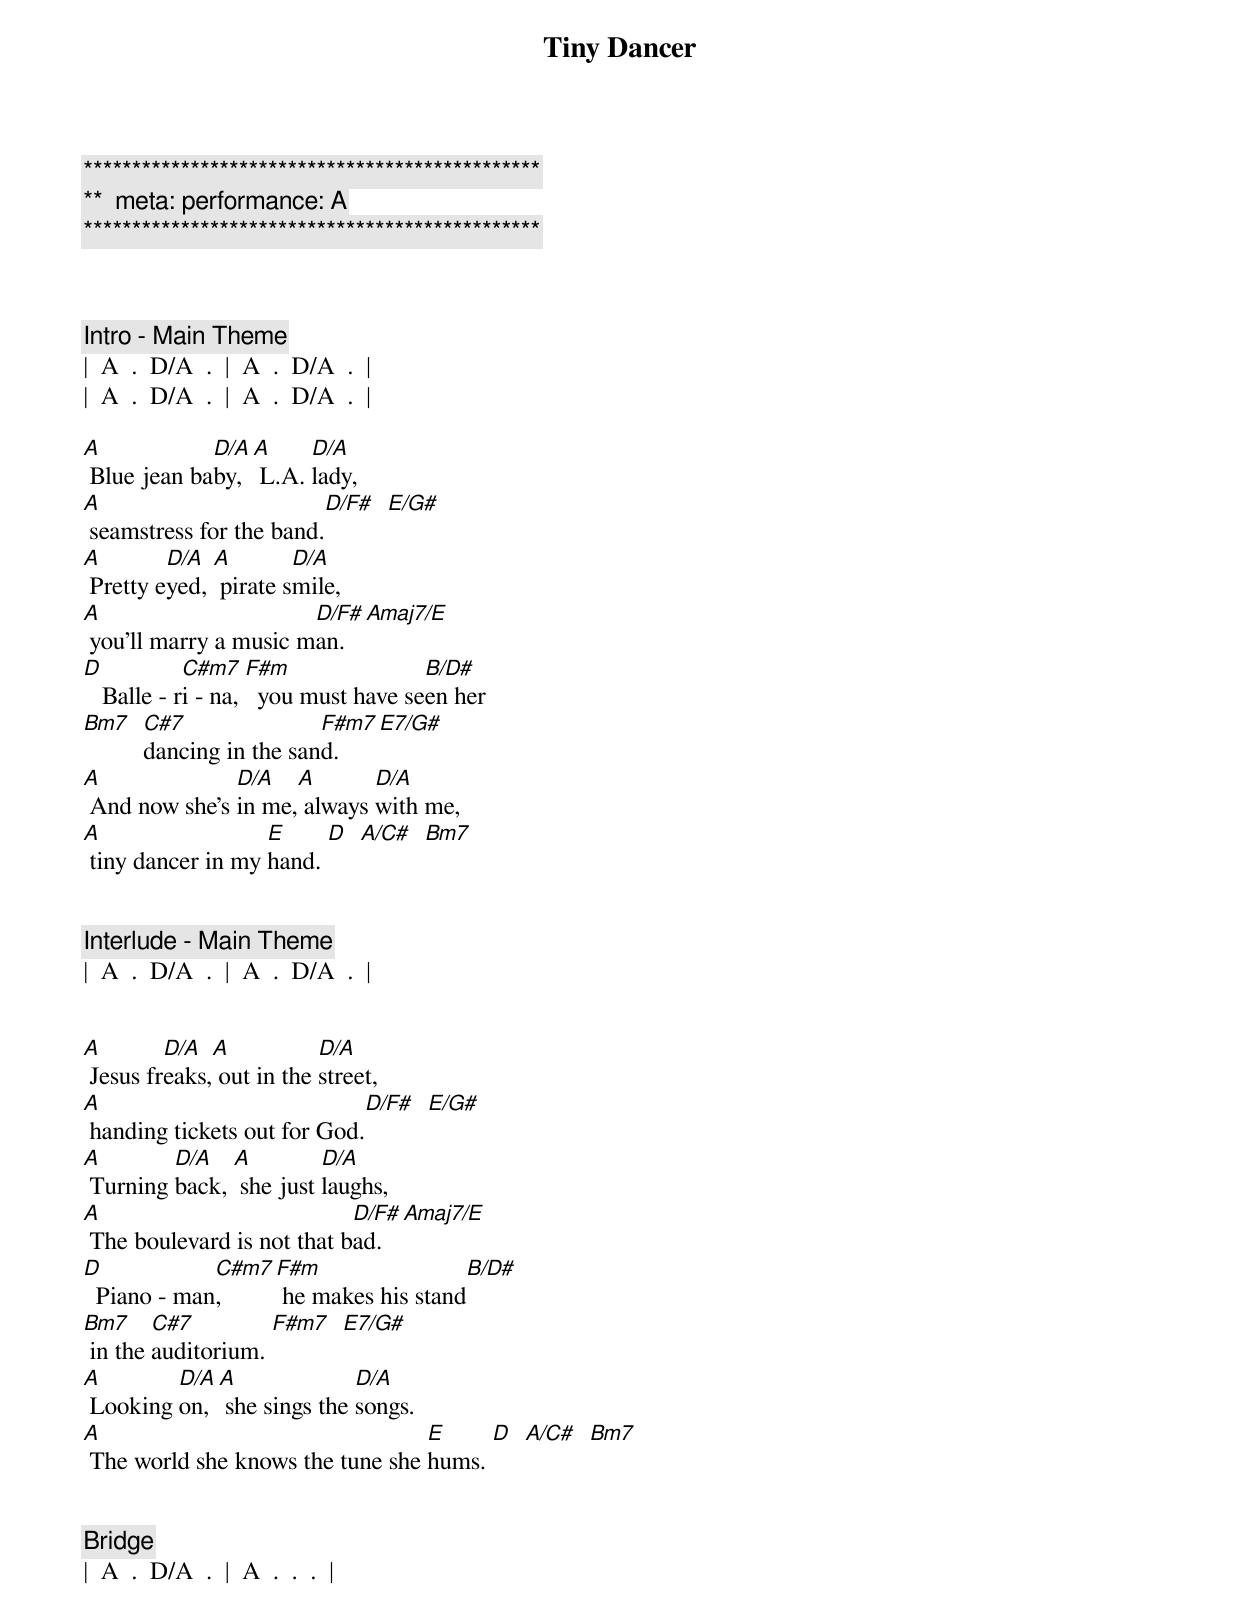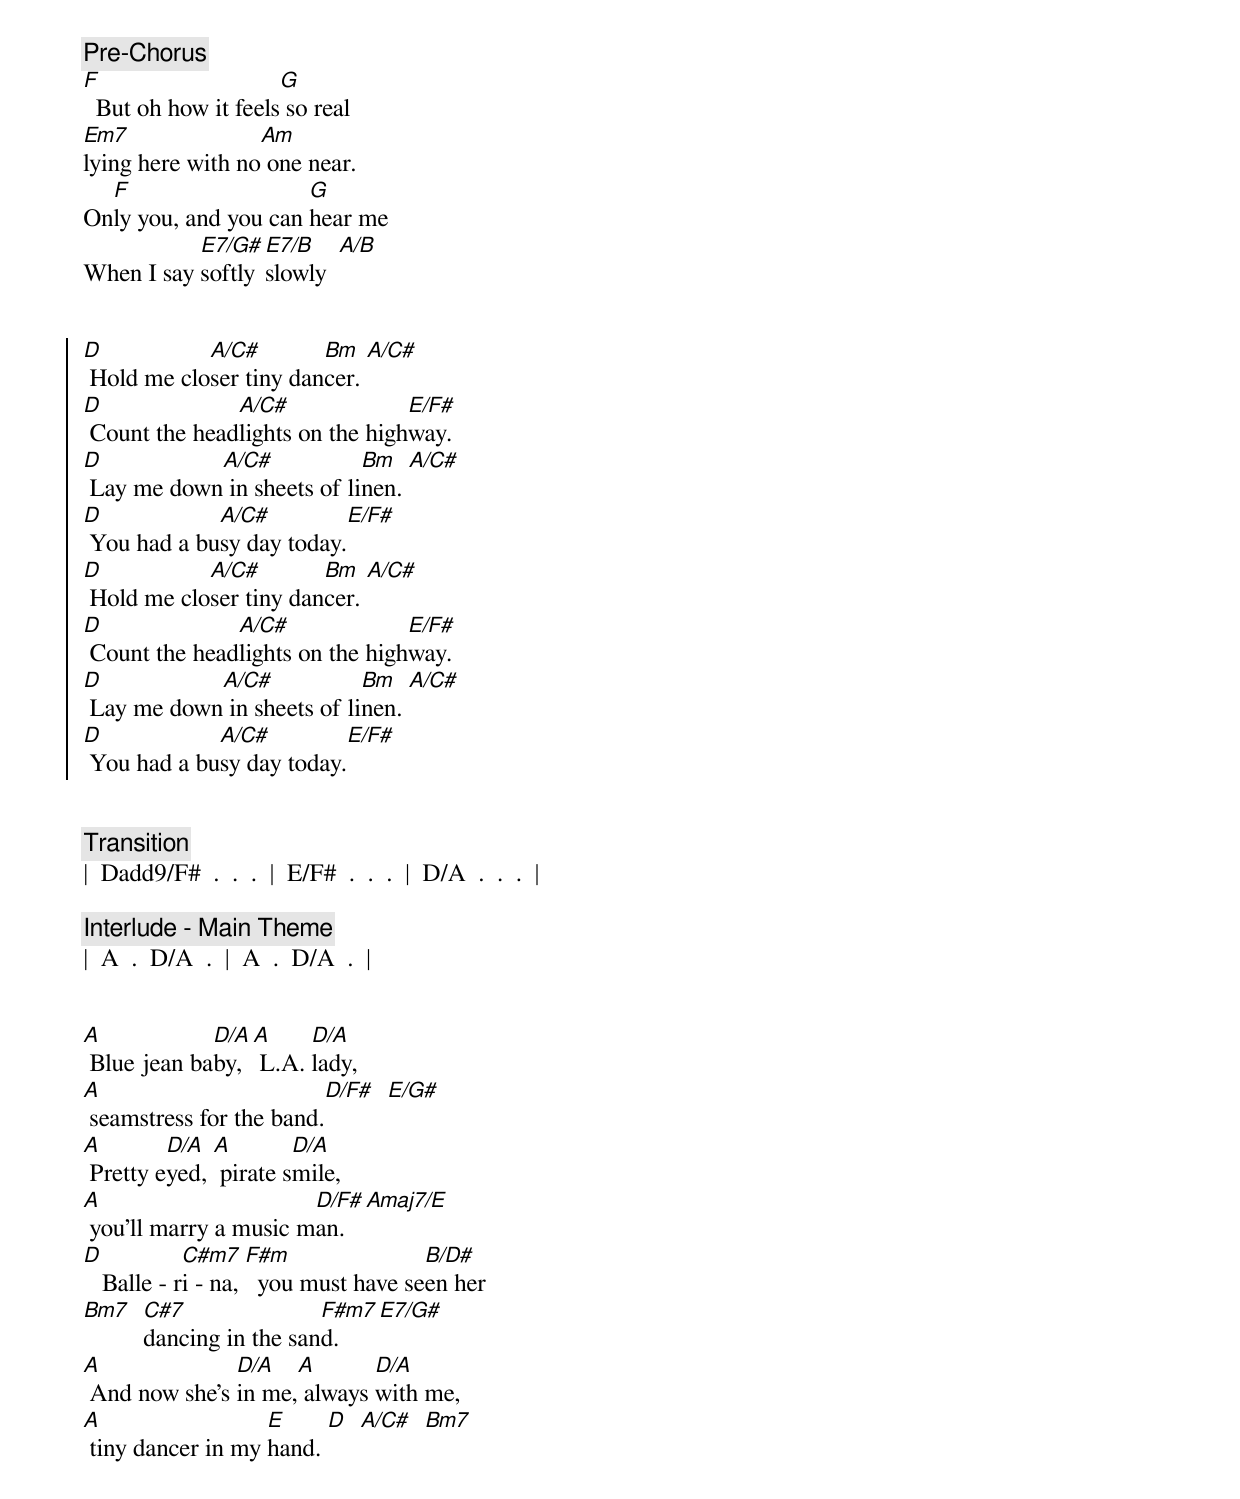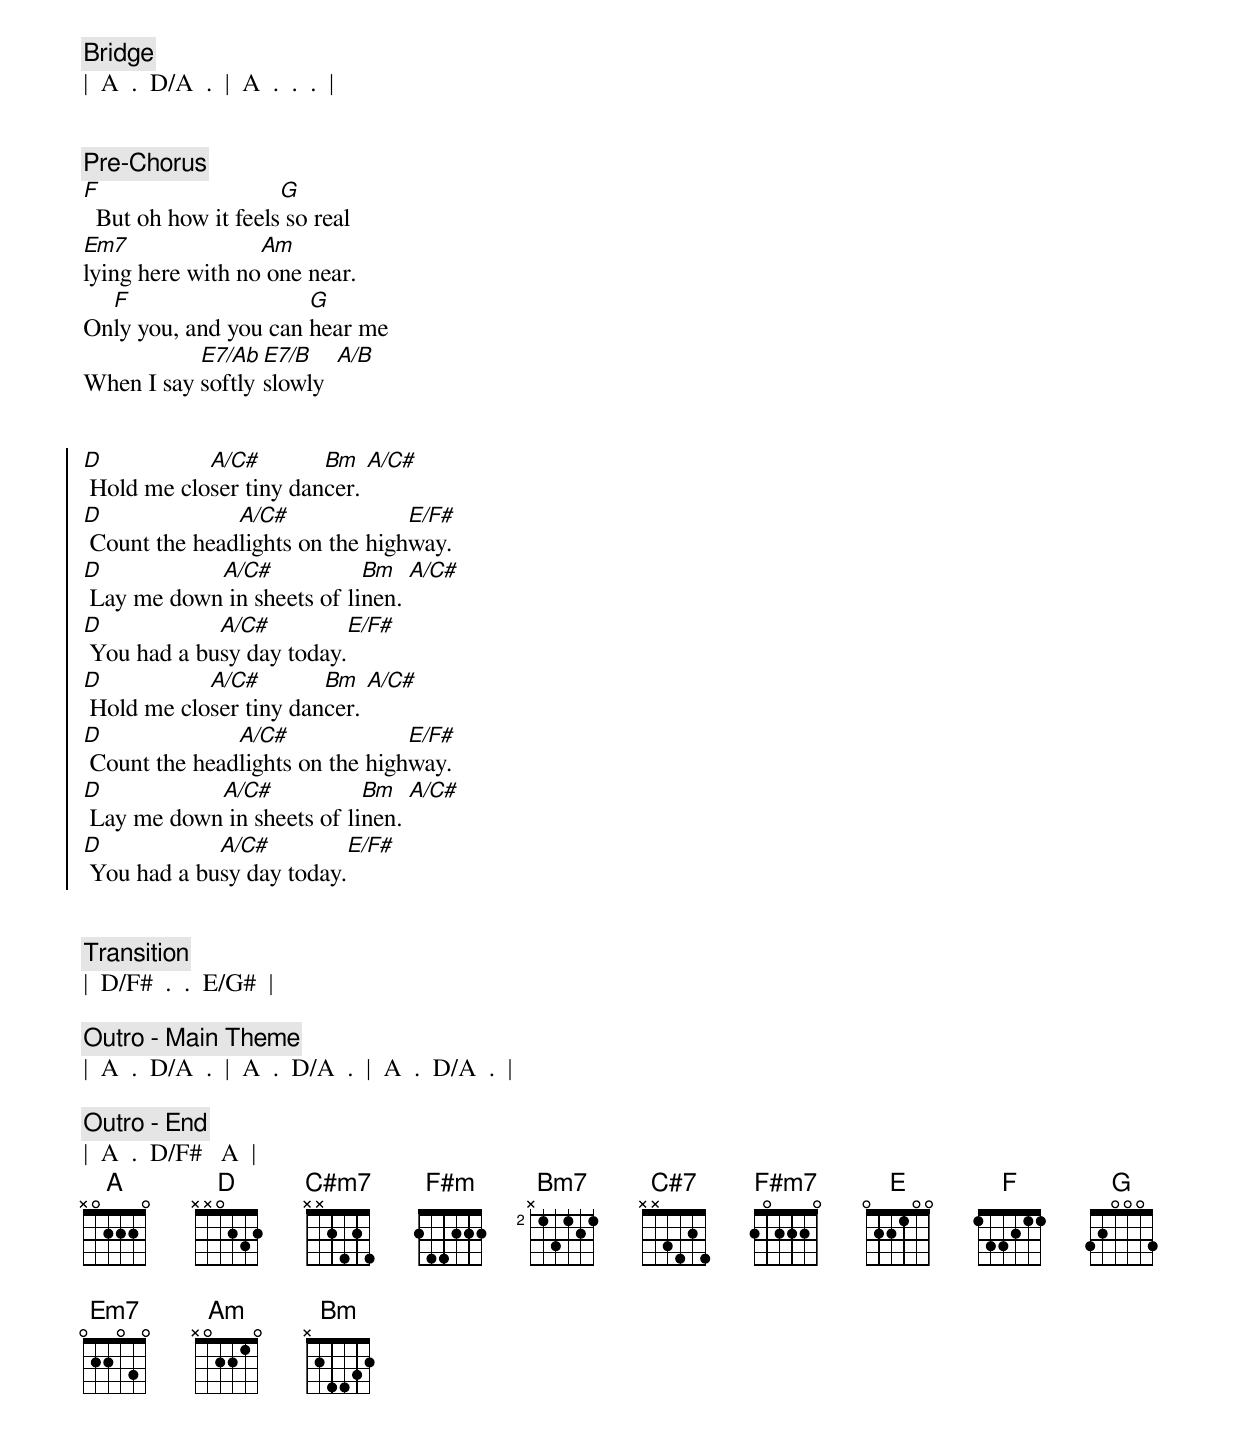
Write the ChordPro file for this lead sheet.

{title: Tiny Dancer}
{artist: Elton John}
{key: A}
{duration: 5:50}
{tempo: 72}
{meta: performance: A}

{comment: ***********************************************}
{comment: **  meta: performance: A}
{comment: ***********************************************}



{comment: Intro - Main Theme}
|  A  .  D/A  .  |  A  .  D/A  .  |
|  A  .  D/A  .  |  A  .  D/A  .  |

{start_of_verse}
[A] Blue jean ba[D/A]by,[A] L.A. [D/A]lady,
[A] seamstress for the band.[D/F#]  [E/G#]
[A] Pretty e[D/A]yed, [A] pirate s[D/A]mile,
[A] you’ll marry a music m[D/F#]an.   [Amaj7/E]
[D]   Balle - r[C#m7]i - na, [F#m]  you must have se[B/D#]en her
[Bm7]  [C#7]dancing in the san[F#m7]d.  [E7/G#]
[A] And now she’s [D/A]in me,[A] always [D/A]with me,
[A] tiny dancer in my [E]hand. [D]  [A/C#]  [Bm7]
{end_of_verse}


{comment: Interlude - Main Theme}
|  A  .  D/A  .  |  A  .  D/A  .  |


{start_of_verse}
[A] Jesus fr[D/A]eaks,[A] out in the [D/A]street,
[A] handing tickets out for God.[D/F#]  [E/G#]
[A] Turning [D/A]back, [A] she just [D/A]laughs,
[A] The boulevard is not that b[D/F#]ad.   [Amaj7/E]
[D]  Piano - man[C#m7], [F#m] he makes his stand[B/D#]
[Bm7] in the [C#7]auditorium. [F#m7]  [E7/G#]
[A] Looking [D/A]on, [A] she sings the [D/A]songs.
[A] The world she knows the tune she [E]hums. [D]  [A/C#]  [Bm7]
{end_of_verse}


{comment: Bridge}
|  A  .  D/A  .  |  A  .  .  .  |


{comment: Pre-Chorus}
[F]  But oh how it feels[G] so real
[Em7]lying here with no[Am] one near.
On[F]ly you, and you can [G]hear me
When I say [E7/G#]softly [E7/B]slowly  [A/B]


{start_of_chorus}
[D] Hold me clo[A/C#]ser tiny dan[Bm]cer. [A/C#]
[D] Count the head[A/C#]lights on the high[E/F#]way.
[D] Lay me down[A/C#] in sheets of li[Bm]nen. [A/C#]
[D] You had a bu[A/C#]sy day today.[E/F#]
[D] Hold me clo[A/C#]ser tiny dan[Bm]cer. [A/C#]
[D] Count the head[A/C#]lights on the high[E/F#]way.
[D] Lay me down[A/C#] in sheets of li[Bm]nen. [A/C#]
[D] You had a bu[A/C#]sy day today.[E/F#]
{end_of_chorus}


{comment: Transition}
|  Dadd9/F#  .  .  .  |  E/F#  .  .  .  |  D/A  .  .  .  |

{comment: Interlude - Main Theme}
|  A  .  D/A  .  |  A  .  D/A  .  |


{start_of_verse}
[A] Blue jean ba[D/A]by,[A] L.A. [D/A]lady,
[A] seamstress for the band.[D/F#]  [E/G#]
[A] Pretty e[D/A]yed, [A] pirate s[D/A]mile,
[A] you’ll marry a music m[D/F#]an.   [Amaj7/E]
[D]   Balle - r[C#m7]i - na, [F#m]  you must have se[B/D#]en her
[Bm7]  [C#7]dancing in the san[F#m7]d.  [E7/G#]
[A] And now she’s [D/A]in me,[A] always [D/A]with me,
[A] tiny dancer in my [E]hand. [D]  [A/C#]  [Bm7]
{end_of_verse}


{comment: Bridge}
|  A  .  D/A  .  |  A  .  .  .  |


{comment: Pre-Chorus}
[F]  But oh how it feels[G] so real
[Em7]lying here with no[Am] one near.
On[F]ly you, and you can [G]hear me
When I say [E7/Ab]softly [E7/B]slowly  [A/B]


{start_of_chorus}
[D] Hold me clo[A/C#]ser tiny dan[Bm]cer. [A/C#]
[D] Count the head[A/C#]lights on the high[E/F#]way.
[D] Lay me down[A/C#] in sheets of li[Bm]nen. [A/C#]
[D] You had a bu[A/C#]sy day today.[E/F#]
[D] Hold me clo[A/C#]ser tiny dan[Bm]cer. [A/C#]
[D] Count the head[A/C#]lights on the high[E/F#]way.
[D] Lay me down[A/C#] in sheets of li[Bm]nen. [A/C#]
[D] You had a bu[A/C#]sy day today.[E/F#]
{end_of_chorus}


{comment: Transition}
|  D/F#  .  .  E/G#  |

{comment: Outro - Main Theme}
|  A  .  D/A  .  |  A  .  D/A  .  |  A  .  D/A  .  |

{comment: Outro - End}
|  A  .  D/F#   A  |
